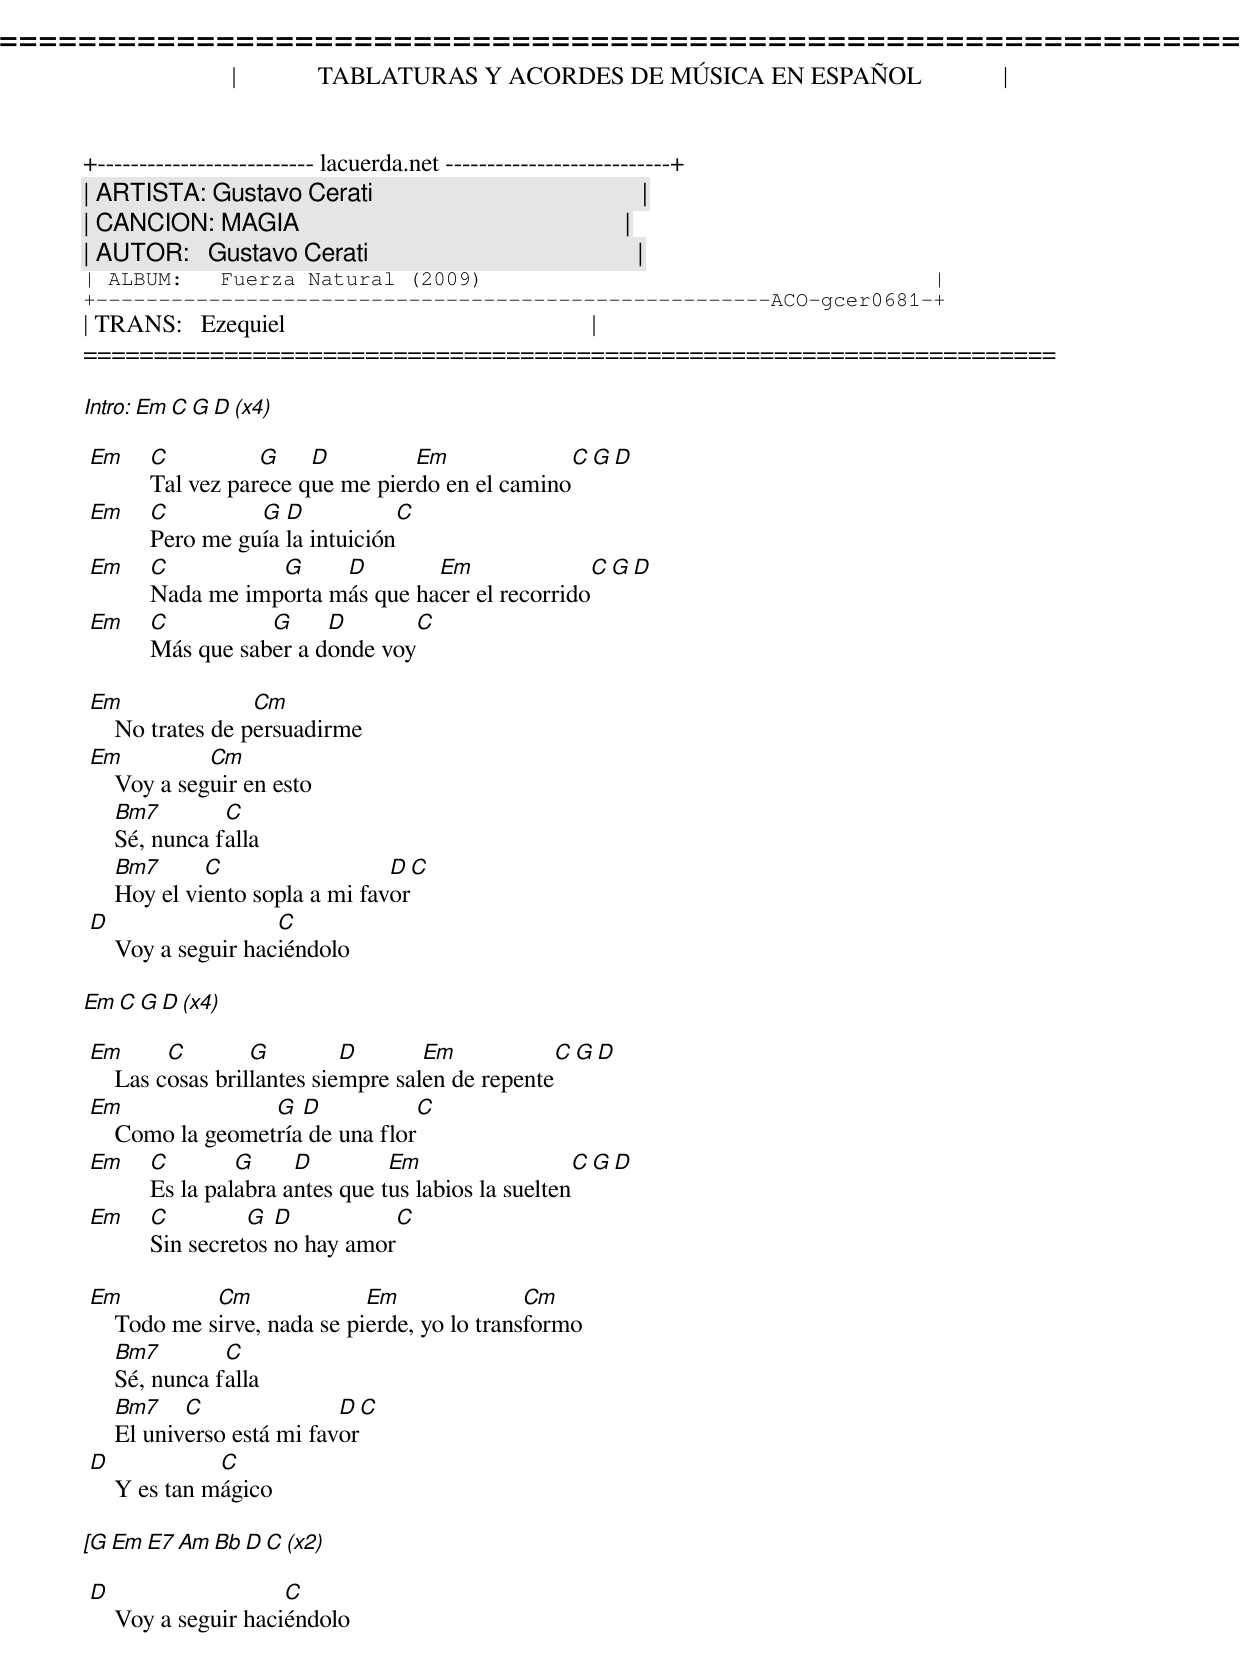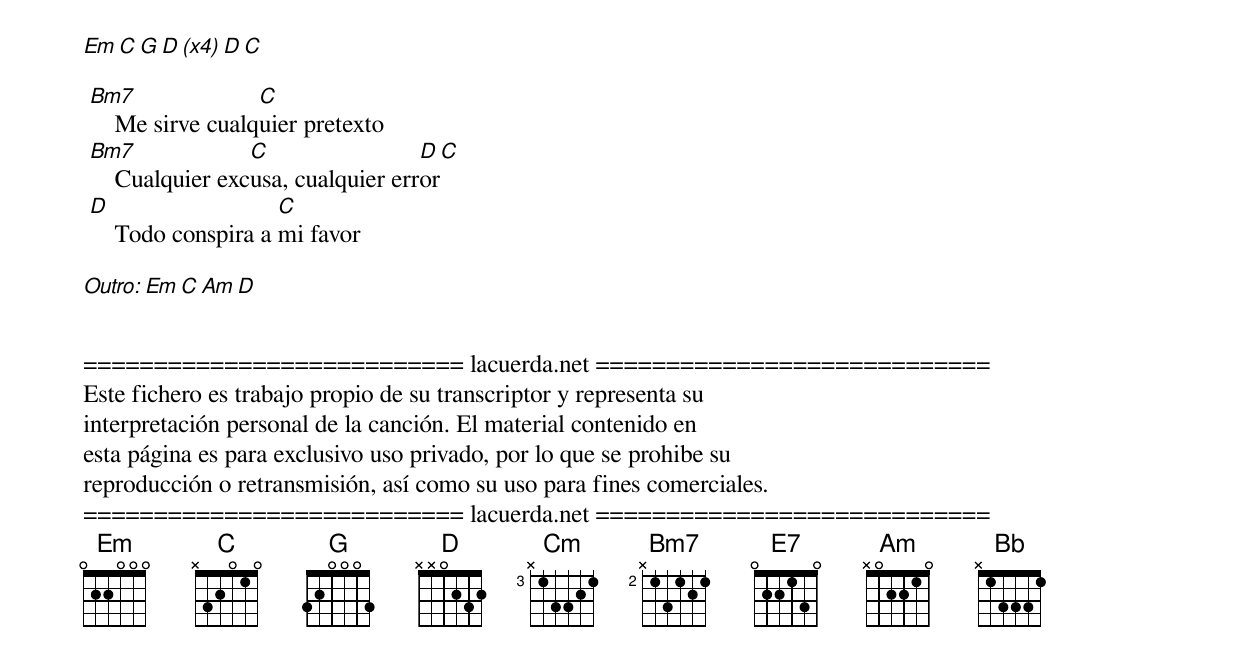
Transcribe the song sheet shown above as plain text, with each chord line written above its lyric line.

=====================================================================
|             TABLATURAS Y ACORDES DE MÚSICA EN ESPAÑOL             |
+-------------------------- lacuerda.net ---------------------------+
| ARTISTA: Gustavo Cerati                                           |
| CANCION: MAGIA                                                    |
| AUTOR:   Gustavo Cerati                                           |
| ALBUM:   Fuerza Natural (2009)                                    |
+------------------------------------------------------ACO-gcer0681-+
| TRANS:   Ezequiel                                                 |
=====================================================================

Intro: Em C G D (x4)

 Em  C          G    D         Em              C G D
     Tal vez parece que me pierdo en el camino
 Em  C         G  D            C
     Pero me guía la intuición
 Em  C          G     D        Em              C G D
     Nada me importa más que hacer el recorrido
 Em  C          G     D        C
     Más que saber a donde voy

 Em                Cm
     No trates de persuadirme
 Em           Cm
     Voy a seguir en esto
     Bm7        C
     Sé, nunca falla
     Bm7      C                  D  C
     Hoy el viento sopla a mi favor
 D                   C
     Voy a seguir haciéndolo

 Em C G D (x4)

 Em       C        G         D       Em            C G D
     Las cosas brillantes siempre salen de repente
 Em                G  D            C
     Como la geometría de una flor
 Em  C        G     D         Em                   C G D
     Es la palabra antes que tus labios la suelten
 Em  C         G  D           C
     Sin secretos no hay amor

 Em           Cm              Em               Cm
     Todo me sirve, nada se pierde, yo lo transformo
     Bm7        C
     Sé, nunca falla
     Bm7    C               D  C
     El universo está mi favor
 D             C
     Y es tan mágico

 [G Em E7 Am Bb D C (x2)

 D                    C
     Voy a seguir haciéndolo

 Em C G D (x4) D C

 Bm7               C
     Me sirve cualquier pretexto
 Bm7              C                 D  C
     Cualquier excusa, cualquier error
 D                   C
     Todo conspira a mi favor

Outro: Em C Am D


=========================== lacuerda.net ============================
Este fichero es trabajo propio de su transcriptor y representa su
interpretación personal de la canción. El material contenido en
esta página es para exclusivo uso privado, por lo que se prohibe su
reproducción o retransmisión, así como su uso para fines comerciales.
=========================== lacuerda.net ============================
